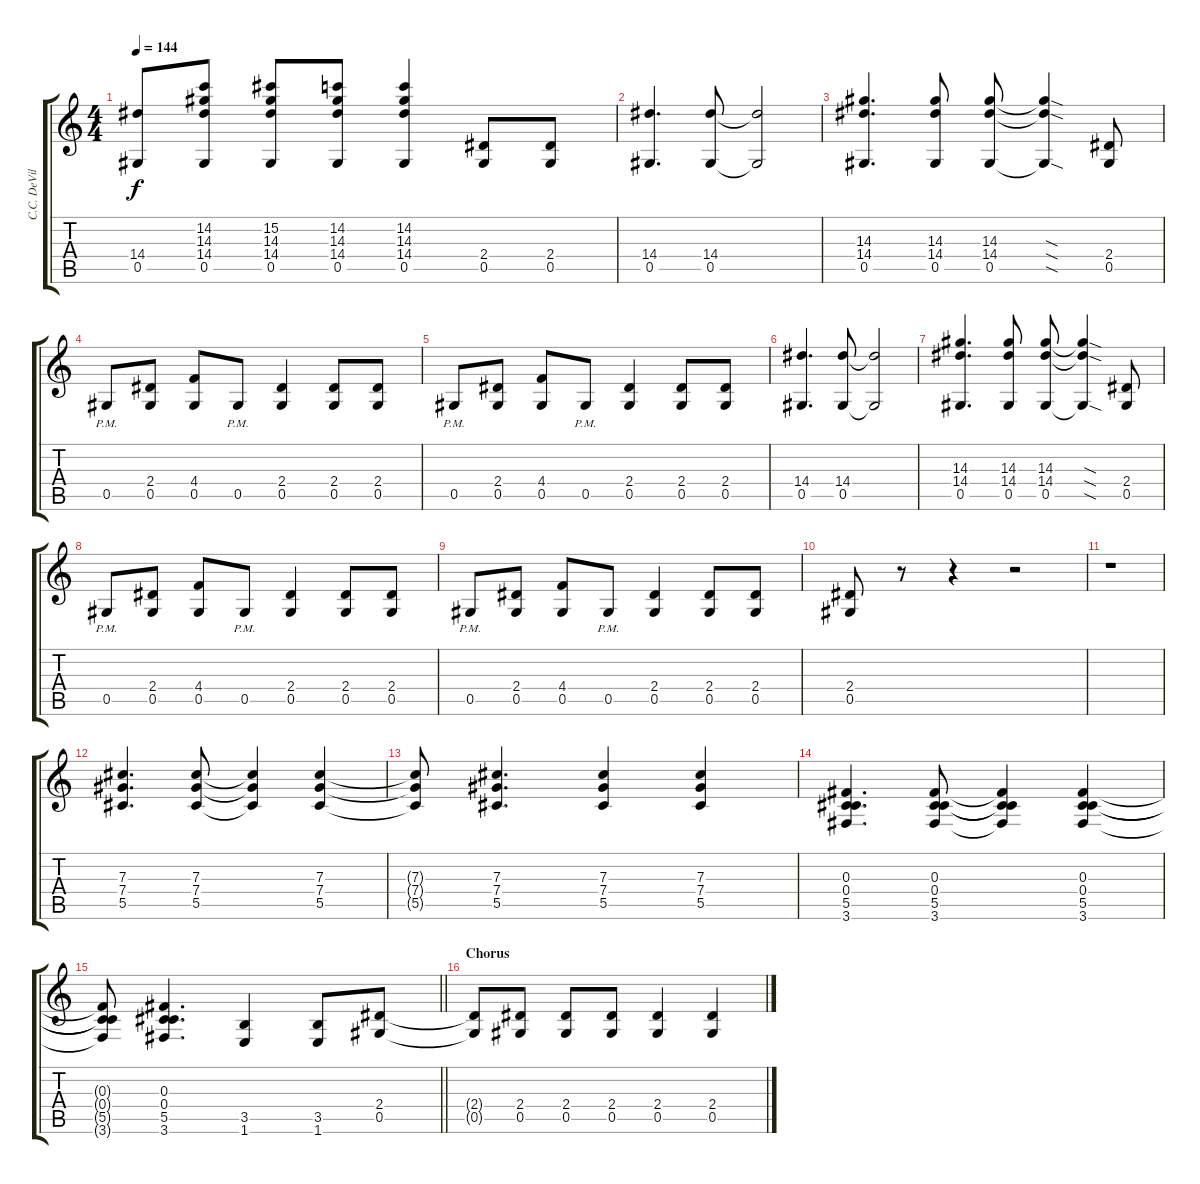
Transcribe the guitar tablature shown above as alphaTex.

\track ("C.C. DeVille - Rhytm Guitar I" "C.C. DeVil") {instrument distortionguitar}
\staff {score tabs}
\tuning (Eb4 Bb3 Gb3 Db3 Ab2 Eb2) {hide}
\ts (4 4)
\tempo 144
\clef g2
\ks c
(14.4 0.5).8{dy f} (14.2 14.3 14.4 0.5).8 (15.2 14.3 14.4 0.5).8 (14.2 14.3 14.4 0.5).8 (14.2 14.3 14.4 0.5).4 (2.4 0.5).8 (2.4 0.5).8 |
(14.4 0.5).4{d} (14.4 0.5).8 (14.4{t} 0.5{t}).2 |
(14.3 14.4 0.5).4{d} (14.3 14.4 0.5).8 (14.3 14.4 0.5).8 (14.3{sod t} 14.4{sod t} 0.5{sod t}).4 (2.4 0.5).8 |
0.5{pm}.8 (2.4 0.5).8 (4.4 0.5).8 0.5{pm}.8 (2.4 0.5).4 (2.4 0.5).8 (2.4 0.5).8 |
0.5{pm}.8 (2.4 0.5).8 (4.4 0.5).8 0.5{pm}.8 (2.4 0.5).4 (2.4 0.5).8 (2.4 0.5).8 |
(14.4 0.5).4{d} (14.4 0.5).8 (14.4{t} 0.5{t}).2 |
(14.3 14.4 0.5).4{d} (14.3 14.4 0.5).8 (14.3 14.4 0.5).8 (14.3{sod t} 14.4{sod t} 0.5{sod t}).4 (2.4 0.5).8 |
0.5{pm}.8 (2.4 0.5).8 (4.4 0.5).8 0.5{pm}.8 (2.4 0.5).4 (2.4 0.5).8 (2.4 0.5).8 |
0.5{pm}.8 (2.4 0.5).8 (4.4 0.5).8 0.5{pm}.8 (2.4 0.5).4 (2.4 0.5).8 (2.4 0.5).8 |
(2.4 0.5).8 r.8 r.4 r.2 |
r.1 |
(7.3 7.4 5.5).4{d} (7.3 7.4 5.5).8 (7.3{t} 7.4{t} 5.5{t}).4 (7.3 7.4 5.5).4 |
(7.3{t} 7.4{t} 5.5{t}).8 (7.3 7.4 5.5).4{d} (7.3 7.4 5.5).4 (7.3 7.4 5.5).4 |
(0.3 0.4 5.5 3.6).4{d} (0.3 0.4 5.5 3.6).8 (0.3{t} 0.4{t} 5.5{t} 3.6{t}).4 (0.3 0.4 5.5 3.6).4 |
\barLineRight lightlight
(0.3{t} 0.4{t} 5.5{t} 3.6{t}).8 (0.3 0.4 5.5 3.6).4{d} (3.5 1.6).4 (3.5 1.6).8 (2.4 0.5).8 |
\section ("" "Chorus")
(2.4{t} 0.5{t}).8 (2.4 0.5).8 (2.4 0.5).8 (2.4 0.5).8 (2.4 0.5).4 (2.4 0.5).4
